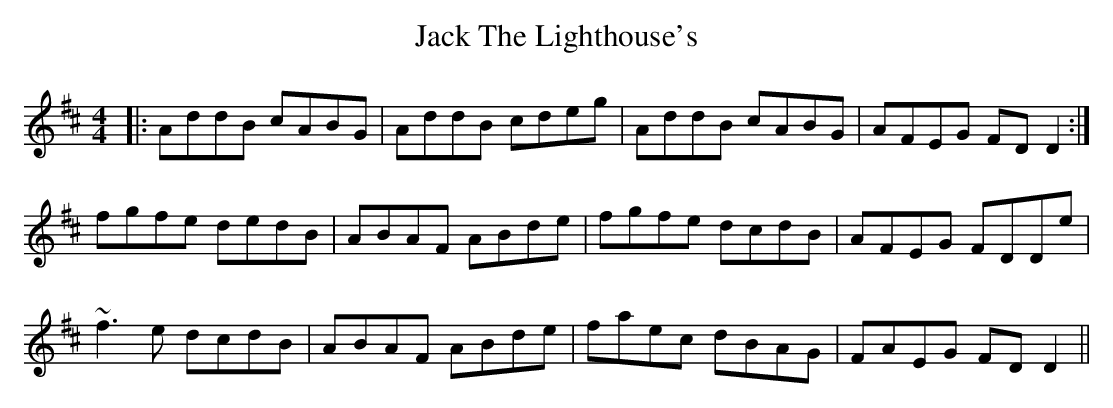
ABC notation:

X:1
T: Jack The Lighthouse's
M: 4/4
L: 1/8
K: Dmaj
|:AddB cABG|AddB cdeg|AddB cABG|AFEG FD D2:|
fgfe dedB|ABAF ABde|fgfe dcdB|AFEG FDDe|
~f3e dcdB|ABAF ABde|faec dBAG|FAEG FD D2||
